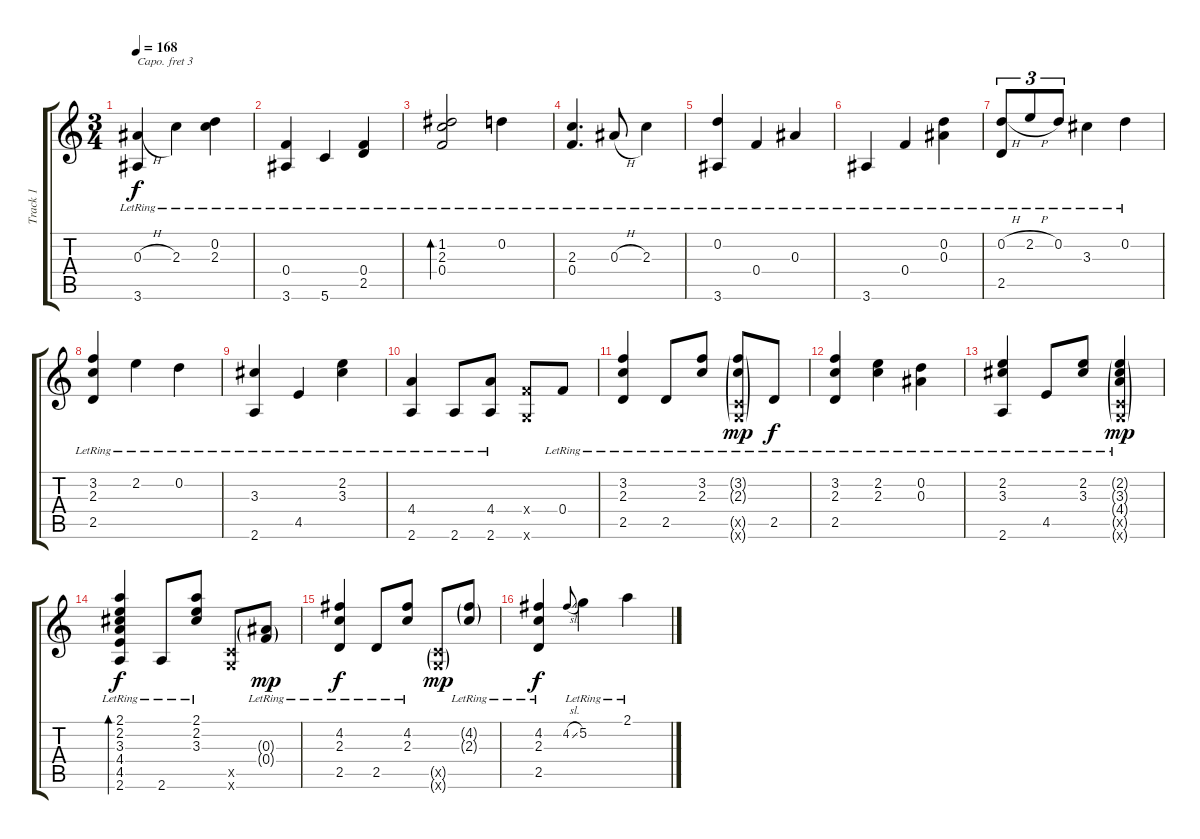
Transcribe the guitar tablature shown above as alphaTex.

\track ("Track 1" "Track 1") {instrument acousticguitarsteel}
\staff {score tabs}
\capo 3
\tuning (E4 B3 G3 D3 A2 E2) {hide}
\ts (3 4)
\tempo 168
\clef g2
\ks c
(0.3{h lr} 3.6{lr}).4{dy f} 2.3{lr}.4 (0.2{lr} 2.3{lr}).4 |
(0.4{lr} 3.6{lr}).4 5.6{lr}.4 (0.4{lr} 2.5{lr}).4 |
(1.2{lr} 2.3{lr} 0.4{lr}).2{bd 120} 0.2{lr}.4 |
(2.3{lr} 0.4{lr}).4{d} 0.3{h lr}.8 2.3{lr}.4 |
(0.2{lr} 3.6{lr}).4 0.4{lr}.4 0.3{lr}.4 |
3.6{lr}.4 0.4{lr}.4 (0.2{lr} 0.3{lr}).4 |
(0.2{h lr} 2.5{lr}).8{tu (3 2)} 2.2{h lr}.8{tu (3 2)} 0.2{lr}.8{tu (3 2)} 3.3{lr}.4 0.2{lr}.4 |
(3.2{lr} 2.3{lr} 2.5{lr}).4 2.2{lr}.4 0.2{lr}.4 |
(3.3{lr} 2.6{lr}).4 4.5{lr}.4 (2.2{lr} 3.3{lr}).4 |
(4.4{lr} 2.6{lr}).4 2.6{lr}.8 (4.4{lr} 2.6{lr}).8 (0.4{x} 0.6{x}).8 0.4{lr}.8 |
(3.2{lr} 2.3{lr} 2.5{lr}).4 2.5{lr}.8 (3.2{lr} 2.3{lr}).8 (3.2{g lr} 2.3{g lr} 0.5{g x} 0.6{g x}).8{dy mp} 2.5{lr}.8{dy f} |
(3.2{lr} 2.3{lr} 2.5{lr}).4 (2.2{lr} 2.3{lr}).4 (0.2{lr} 0.3{lr}).4 |
(2.2{lr} 3.3{lr} 2.6{lr}).4 4.5{lr}.8 (2.2{lr} 3.3{lr}).8 (2.2{g lr} 3.3{g lr} 4.4{g lr} 0.5{g x} 0.6{g x}).4{dy mp} |
(2.1{lr} 2.2{lr} 3.3{lr} 4.4{lr} 4.5{lr} 2.6{lr}).4{bd 120 dy f} 2.6{lr}.8 (2.1{lr} 2.2{lr} 3.3{lr}).8 (0.5{x} 0.6{x}).8 (0.3{g lr} 0.4{g lr}).8{dy mp} |
(4.2{lr} 2.3{lr} 2.5{lr}).4{dy f} 2.5{lr}.8 (4.2{lr} 2.3{lr}).8 (0.5{g x} 0.6{g x}).8{dy mp} (4.2{g lr} 2.3{g lr}).8 |
(4.2{lr} 2.3{lr} 2.5{lr}).4{dy f} 4.2{sl}.8{gr onbeat} 5.2{lr}.4 2.1{lr}.4
